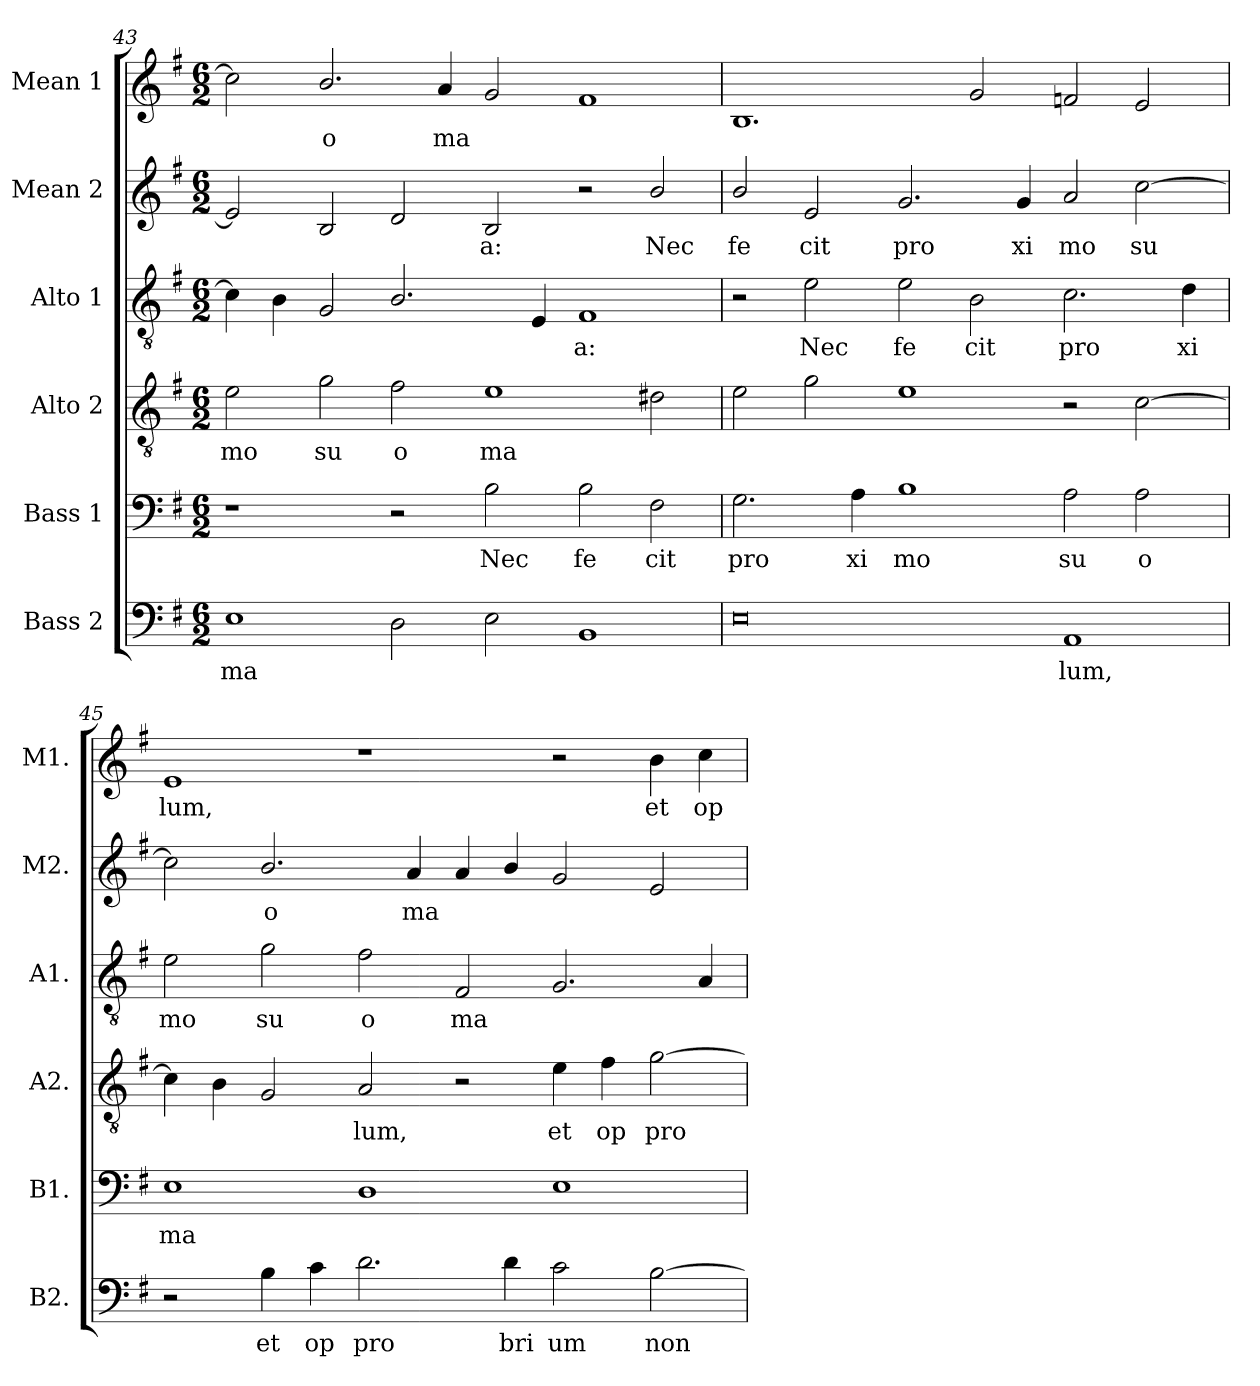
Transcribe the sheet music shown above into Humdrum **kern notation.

**kern	**text	**kern	**text	**kern	**text	**kern	**text	**kern	**text	**kern	**text
*part6	*part6	*part5	*part5	*part4	*part4	*part3	*part3	*part2	*part2	*part1	*part1
*staff6	*staff6	*staff5	*staff5	*staff4	*staff4	*staff3	*staff3	*staff2	*staff2	*staff1	*staff1
*I"Bass 2	*	*I"Bass 1	*	*I"Alto 2	*	*I"Alto 1	*	*I"Mean 2	*	*I"Mean 1	*
*I'B2.	*	*I'B1.	*	*I'A2.	*	*I'A1.	*	*I'M2.	*	*I'M1.	*
*clefF4	*	*clefF4	*	*clefGv2	*	*clefGv2	*	*clefG2	*	*clefG2	*
*	*	*	*	*ITrd7c12	*	*ITrd7c12	*	*	*	*	*
*k[f#]	*	*k[f#]	*	*k[f#]	*	*k[f#]	*	*k[f#]	*	*k[f#]	*
*G:	*	*G:	*	*G:	*	*G:	*	*G:	*	*G:	*
*M6/2	*	*M6/2	*	*M6/2	*	*M6/2	*	*M6/2	*	*M6/2	*
=43	=43	=43	=43	=43	=43	=43	=43	=43	=43	=43	=43
!	!LO:LY:b:color=#000000	!	!	!	!	!	!	!	!	!	!
!	!	!	!	!	!LO:LY:b:color=#000000	!	!	!	!	!	!
1Ei	ma	1r	.	2Ei\	mo	4Ci\]	.	2ei/]	.	2cci\]	.
.	.	.	.	.	.	4BBi\	.	.	.	.	.
!	!	!	!	!	!LO:LY:b:color=#000000	!	!	!	!	!	!
!	!	!	!	!	!	!	!	!	!	!	!LO:LY:b:color=#000000
.	.	.	.	2Gi\	su	2GGi/	.	2Bi/	.	2.bi/	o
!	!	!	!	!	!LO:LY:b:color=#000000	!	!	!	!	!	!
2Di\	.	2r	.	2F#i\	o	2.BBi/	.	2di/	.	.	.
!	!	!	!	!	!	!	!	!	!	!	!LO:LY:b:color=#000000
.	.	.	.	.	.	.	.	.	.	4ai/	ma
!	!	!	!LO:LY:b:color=#000000	!	!	!	!	!	!	!	!
!	!	!	!	!	!LO:LY:b:color=#000000	!	!	!	!	!	!
!	!	!	!	!	!	!	!	!	!LO:LY:b:color=#000000	!	!
2Ei\	.	2Bi\	Nec	1Ei	ma	.	.	2Bi/	a:	2gi/	.
.	.	.	.	.	.	4EEi/	.	.	.	.	.
!	!	!	!LO:LY:b:color=#000000	!	!	!	!	!	!	!	!
!	!	!	!	!	!	!	!LO:LY:b:color=#000000	!	!	!	!
1BBi	.	2Bi\	fe	.	.	1FF#i	a:	2r	.	1f#i	.
!	!	!	!LO:LY:b:color=#000000	!	!	!	!	!	!	!	!
!	!	!	!	!	!	!	!	!	!LO:LY:b:color=#000000	!	!
.	.	2F#i\	cit	2D#Xi\	.	.	.	2bi/	Nec	.	.
=44	=44	=44	=44	=44	=44	=44	=44	=44	=44	=44	=44
!	!	!	!LO:LY:b:color=#000000	!	!	!	!	!	!	!	!
!	!	!	!	!	!	!	!	!	!LO:LY:b:color=#000000	!	!
0Ei	.	2.Gi\	pro	2Ei\	.	2r	.	2bi/	fe	1.Bi	.
!	!	!	!	!	!	!	!LO:LY:b:color=#000000	!	!	!	!
!	!	!	!	!	!	!	!	!	!LO:LY:b:color=#000000	!	!
.	.	.	.	2Gi\	.	2Ei\	Nec	2ei/	cit	.	.
!	!	!	!LO:LY:b:color=#000000	!	!	!	!	!	!	!	!
.	.	4Ai\	xi	.	.	.	.	.	.	.	.
!	!	!	!LO:LY:b:color=#000000	!	!	!	!	!	!	!	!
!	!	!	!	!	!	!	!LO:LY:b:color=#000000	!	!	!	!
!	!	!	!	!	!	!	!	!	!LO:LY:b:color=#000000	!	!
.	.	1Bi	mo	1Ei	.	2Ei\	fe	2.gi/	pro	.	.
!	!	!	!	!	!	!	!LO:LY:b:color=#000000	!	!	!	!
.	.	.	.	.	.	2BBi\	cit	.	.	2gi/	.
!	!	!	!	!	!	!	!	!	!LO:LY:b:color=#000000	!	!
.	.	.	.	.	.	.	.	4gi/	xi	.	.
!	!LO:LY:b:color=#000000	!	!	!	!	!	!	!	!	!	!
!	!	!	!LO:LY:b:color=#000000	!	!	!	!	!	!	!	!
!	!	!	!	!	!	!	!LO:LY:b:color=#000000	!	!	!	!
!	!	!	!	!	!	!	!	!	!LO:LY:b:color=#000000	!	!
1AAi	lum,	2Ai\	su	2r	.	2.Ci\	pro	2ai/	mo	2fni/	.
!	!	!	!LO:LY:b:color=#000000	!	!	!	!	!	!	!	!
!	!	!	!	!	!	!	!	!	!LO:LY:b:color=#000000	!	!
.	.	2Ai\	o	[>2Ci\	.	.	.	[>2cci\	su	2ei/	.
!	!	!	!	!	!	!	!LO:LY:b:color=#000000	!	!	!	!
.	.	.	.	.	.	4Di\	xi	.	.	.	.
!!LO:LB:g=z
=45	=45	=45	=45	=45	=45	=45	=45	=45	=45	=45	=45
!	!	!	!LO:LY:b:color=#000000	!	!	!	!	!	!	!	!
!	!	!	!	!	!	!	!LO:LY:b:color=#000000	!	!	!	!
!	!	!	!	!	!	!	!	!	!	!	!LO:LY:b:color=#000000
2r	.	1Ei	ma	4Ci\]	.	2Ei\	mo	2cci\]	.	1ei	lum,
.	.	.	.	4BBi\	.	.	.	.	.	.	.
!	!LO:LY:b:color=#000000	!	!	!	!	!	!	!	!	!	!
!	!	!	!	!	!	!	!LO:LY:b:color=#000000	!	!	!	!
!	!	!	!	!	!	!	!	!	!LO:LY:b:color=#000000	!	!
4Bi\	et	.	.	2GGi/	.	2Gi\	su	2.bi/	o	.	.
!	!LO:LY:b:color=#000000	!	!	!	!	!	!	!	!	!	!
4ci\	op	.	.	.	.	.	.	.	.	.	.
!	!LO:LY:b:color=#000000	!	!	!	!	!	!	!	!	!	!
!	!	!	!	!	!LO:LY:b:color=#000000	!	!	!	!	!	!
!	!	!	!	!	!	!	!LO:LY:b:color=#000000	!	!	!	!
2.di\	pro	1Di	.	2AAi/	lum,	2F#i\	o	.	.	1r	.
!	!	!	!	!	!	!	!	!	!LO:LY:b:color=#000000	!	!
.	.	.	.	.	.	.	.	4ai/	ma	.	.
!	!	!	!	!	!	!	!LO:LY:b:color=#000000	!	!	!	!
.	.	.	.	2r	.	2FF#i/	ma	4ai/	.	.	.
!	!LO:LY:b:color=#000000	!	!	!	!	!	!	!	!	!	!
4di\	bri	.	.	.	.	.	.	4bi/	.	.	.
!	!LO:LY:b:color=#000000	!	!	!	!	!	!	!	!	!	!
!	!	!	!	!	!LO:LY:b:color=#000000	!	!	!	!	!	!
2ci\	um	1Ei	.	4Ei\	et	2.GGi/	.	2gi/	.	2r	.
!	!	!	!	!	!LO:LY:b:color=#000000	!	!	!	!	!	!
.	.	.	.	4F#i\	op	.	.	.	.	.	.
!	!LO:LY:b:color=#000000	!	!	!	!	!	!	!	!	!	!
!	!	!	!	!	!LO:LY:b:color=#000000	!	!	!	!	!	!
!	!	!	!	!	!	!	!	!	!	!	!LO:LY:b:color=#000000
[>2Bi\	non	.	.	[>2Gi\	pro	.	.	2ei/	.	4bi\	et
!	!	!	!	!	!	!	!	!	!	!	!LO:LY:b:color=#000000
.	.	.	.	.	.	4AAi/	.	.	.	4cci\	op
=	=	=	=	=	=	=	=	=	=	=	=
*-	*-	*-	*-	*-	*-	*-	*-	*-	*-	*-	*-
